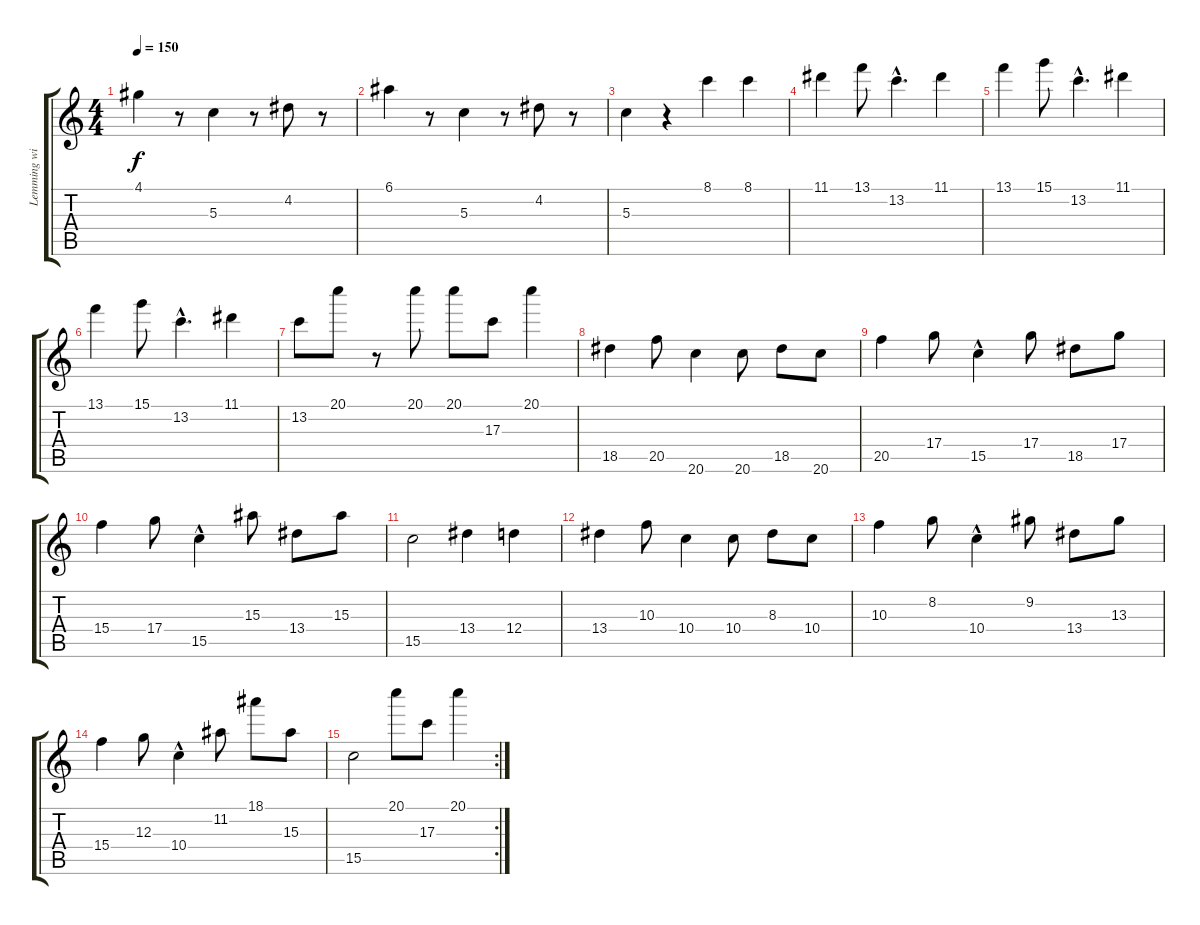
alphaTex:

\track ("Lemming with Guitar 2" "Lemming wi") {instrument distortionguitar}
\staff {score tabs}
\tuning (E4 B3 G3 D3 A2 E2) {hide}
\ts (4 4)
\tempo 150
\clef g2
\ks c
4.1.4{dy f} r.8 5.3.4 r.8 4.2.8 r.8 |
6.1.4 r.8 5.3.4 r.8 4.2.8 r.8 |
5.3.4 r.4 8.1.4 8.1.4 |
11.1.4 13.1.8 13.2{hac}.4{d} 11.1.4 |
13.1.4 15.1.8 13.2{hac}.4{d} 11.1.4 |
13.1.4 15.1.8 13.2{hac}.4{d} 11.1.4 |
13.2.8 20.1.8 r.8 20.1.8 20.1.8 17.3.8 20.1.4 |
18.5.4 20.5.8 20.6.4 20.6.8 18.5.8 20.6.8 |
20.5.4 17.4.8 15.5{hac}.4 17.4.8 18.5.8 17.4.8 |
15.4.4 17.4.8 15.5{hac}.4 15.3.8 13.4.8 15.3.8 |
15.5.2 13.4.4 12.4.4 |
13.4.4 10.3.8 10.4.4 10.4.8 8.3.8 10.4.8 |
10.3.4 8.2.8 10.4{hac}.4 9.2.8 13.4.8 13.3.8 |
15.4.4 12.3.8 10.4{hac}.4 11.2.8 18.1.8 15.3.8 |
\rc 2
15.5.2 20.1.8 17.3.8 20.1.4
